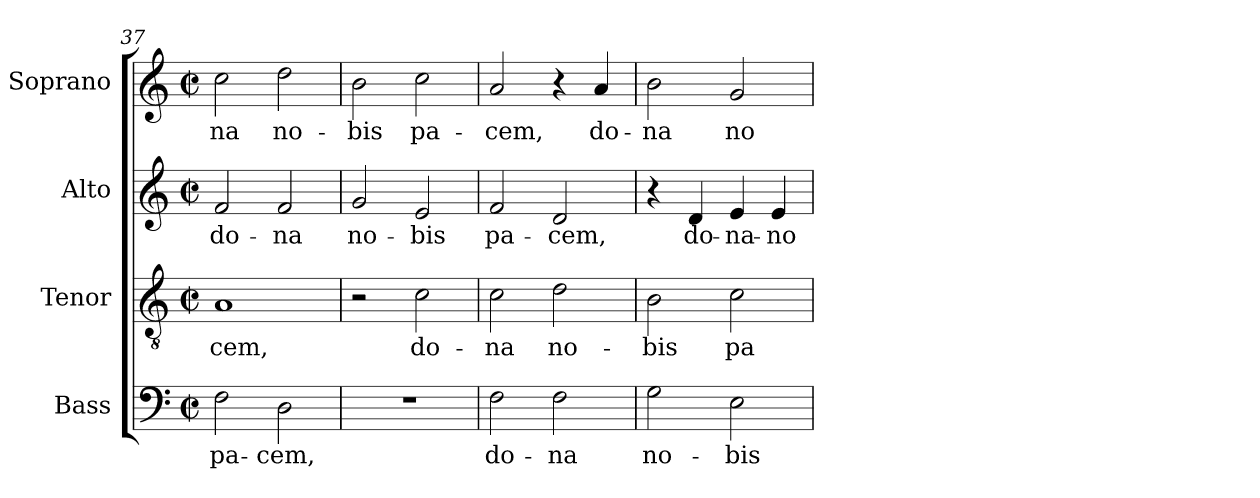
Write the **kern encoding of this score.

**kern	**text	**kern	**text	**kern	**text	**kern	**text
*part4	*part4	*part3	*part3	*part2	*part2	*part1	*part1
*staff4	*staff4	*staff3	*staff3	*staff2	*staff2	*staff1	*staff1
*I"Bass	*	*I"Tenor	*	*I"Alto	*	*I"Soprano	*
*clefF4	*	*clefGv2	*	*clefG2	*	*clefG2	*
*k[]	*	*k[]	*	*k[]	*	*k[]	*
*C:	*	*C:	*	*C:	*	*C:	*
*M2/2	*	*M2/2	*	*M2/2	*	*M2/2	*
*met(c|)	*	*met(c|)	*	*met(c|)	*	*met(c|)	*
=37	=37	=37	=37	=37	=37	=37	=37
2F\	pa-	1A	-cem,	2f/	do-	2cc\	-na
2D\	-cem,	.	.	2f/	-na	2dd\	no-
!!LO:PB:g=z
=38	=38	=38	=38	=38	=38	=38	=38
1r	.	2r	.	2g/	no-	2b\	-bis
.	.	2c\	do-	2e/	-bis	2cc\	pa-
=39	=39	=39	=39	=39	=39	=39	=39
2F\	do-	2c\	-na	2f/	pa-	2a/	-cem,
2F\	-na	2d\	no-	2d/	-cem,	4r	.
.	.	.	.	.	.	4a/	do-
=40	=40	=40	=40	=40	=40	=40	=40
2G\	no-	2B\	-bis	4r	.	2b\	-na
.	.	.	.	4d/	do-	.	.
2E\	-bis	2c\	pa-	4e/	-na-	2g/	no-
.	.	.	.	4e/	-no-	.	.
=	=	=	=	=	=	=	=
*-	*-	*-	*-	*-	*-	*-	*-
